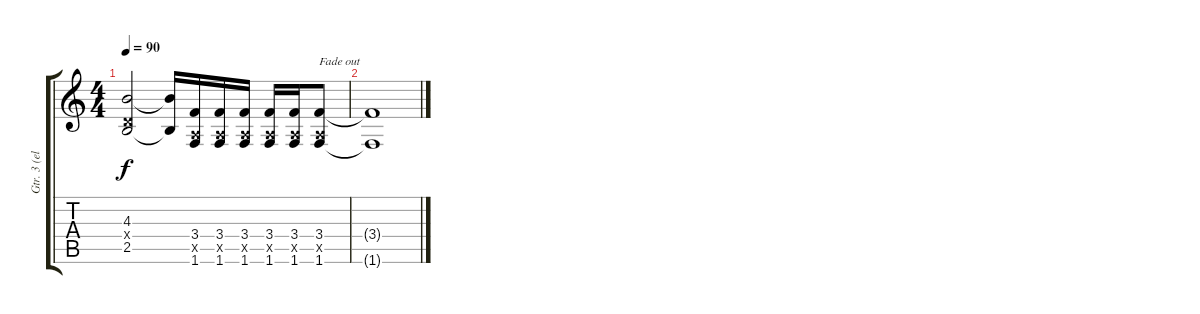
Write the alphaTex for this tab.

\track ("Gtr. 3 (elec.)" "Gtr. 3 (el") {instrument overdrivenguitar}
\staff {score tabs}
\tuning (E4 B3 G3 D3 A2 E2) {hide}
\ts (4 4)
\tempo 90
\clef g2
\ks c
(4.3 0.4{x} 2.5).2{dy f} (4.3{t} 2.5{t}).16 (3.4 0.5{x} 1.6).16 (3.4 0.5{x} 1.6).16 (3.4 0.5{x} 1.6).16 (3.4 0.5{x} 1.6).16 (3.4 0.5{x} 1.6).16 (3.4 0.5{x} 1.6).8{txt "Fade out"} |
(3.4{t} 1.6{t}).1
